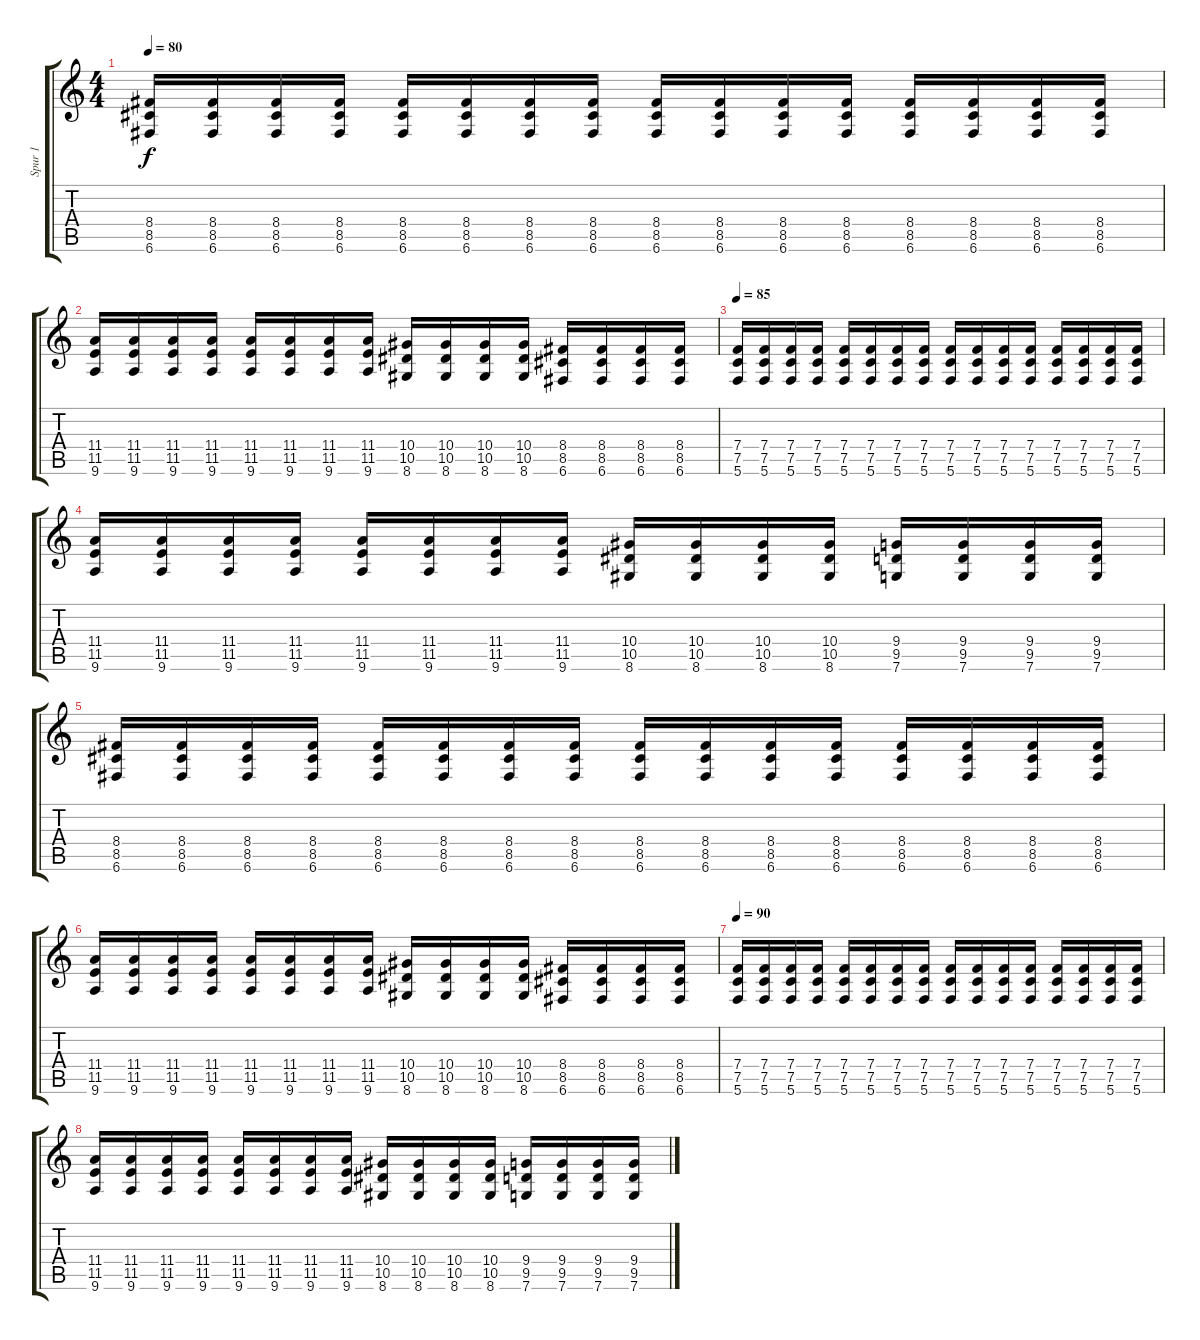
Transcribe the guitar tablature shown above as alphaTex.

\track ("Spur 1" "Spur 1") {instrument electricguitarclean}
\staff {score tabs}
\tuning (C4 G3 Eb3 Bb2 F2 C2) {hide}
\ts (4 4)
\tempo 80
\clef g2
\ks c
(8.4 8.5 6.6).16{dy f} (8.4 8.5 6.6).16 (8.4 8.5 6.6).16 (8.4 8.5 6.6).16 (8.4 8.5 6.6).16 (8.4 8.5 6.6).16 (8.4 8.5 6.6).16 (8.4 8.5 6.6).16 (8.4 8.5 6.6).16 (8.4 8.5 6.6).16 (8.4 8.5 6.6).16 (8.4 8.5 6.6).16 (8.4 8.5 6.6).16 (8.4 8.5 6.6).16 (8.4 8.5 6.6).16 (8.4 8.5 6.6).16 |
(11.4 11.5 9.6).16 (11.4 11.5 9.6).16 (11.4 11.5 9.6).16 (11.4 11.5 9.6).16 (11.4 11.5 9.6).16 (11.4 11.5 9.6).16 (11.4 11.5 9.6).16 (11.4 11.5 9.6).16 (10.4 10.5 8.6).16 (10.4 10.5 8.6).16 (10.4 10.5 8.6).16 (10.4 10.5 8.6).16 (8.4 8.5 6.6).16 (8.4 8.5 6.6).16 (8.4 8.5 6.6).16 (8.4 8.5 6.6).16 |
\tempo 85
(7.4 7.5 5.6).16 (7.4 7.5 5.6).16 (7.4 7.5 5.6).16 (7.4 7.5 5.6).16 (7.4 7.5 5.6).16 (7.4 7.5 5.6).16 (7.4 7.5 5.6).16 (7.4 7.5 5.6).16 (7.4 7.5 5.6).16 (7.4 7.5 5.6).16 (7.4 7.5 5.6).16 (7.4 7.5 5.6).16 (7.4 7.5 5.6).16 (7.4 7.5 5.6).16 (7.4 7.5 5.6).16 (7.4 7.5 5.6).16 |
(11.4 11.5 9.6).16 (11.4 11.5 9.6).16 (11.4 11.5 9.6).16 (11.4 11.5 9.6).16 (11.4 11.5 9.6).16 (11.4 11.5 9.6).16 (11.4 11.5 9.6).16 (11.4 11.5 9.6).16 (10.4 10.5 8.6).16 (10.4 10.5 8.6).16 (10.4 10.5 8.6).16 (10.4 10.5 8.6).16 (9.4 9.5 7.6).16 (9.4 9.5 7.6).16 (9.4 9.5 7.6).16 (9.4 9.5 7.6).16 |
(8.4 8.5 6.6).16 (8.4 8.5 6.6).16 (8.4 8.5 6.6).16 (8.4 8.5 6.6).16 (8.4 8.5 6.6).16 (8.4 8.5 6.6).16 (8.4 8.5 6.6).16 (8.4 8.5 6.6).16 (8.4 8.5 6.6).16 (8.4 8.5 6.6).16 (8.4 8.5 6.6).16 (8.4 8.5 6.6).16 (8.4 8.5 6.6).16 (8.4 8.5 6.6).16 (8.4 8.5 6.6).16 (8.4 8.5 6.6).16 |
(11.4 11.5 9.6).16 (11.4 11.5 9.6).16 (11.4 11.5 9.6).16 (11.4 11.5 9.6).16 (11.4 11.5 9.6).16 (11.4 11.5 9.6).16 (11.4 11.5 9.6).16 (11.4 11.5 9.6).16 (10.4 10.5 8.6).16 (10.4 10.5 8.6).16 (10.4 10.5 8.6).16 (10.4 10.5 8.6).16 (8.4 8.5 6.6).16 (8.4 8.5 6.6).16 (8.4 8.5 6.6).16 (8.4 8.5 6.6).16 |
\tempo 90
(7.4 7.5 5.6).16 (7.4 7.5 5.6).16 (7.4 7.5 5.6).16 (7.4 7.5 5.6).16 (7.4 7.5 5.6).16 (7.4 7.5 5.6).16 (7.4 7.5 5.6).16 (7.4 7.5 5.6).16 (7.4 7.5 5.6).16 (7.4 7.5 5.6).16 (7.4 7.5 5.6).16 (7.4 7.5 5.6).16 (7.4 7.5 5.6).16 (7.4 7.5 5.6).16 (7.4 7.5 5.6).16 (7.4 7.5 5.6).16 |
(11.4 11.5 9.6).16 (11.4 11.5 9.6).16 (11.4 11.5 9.6).16 (11.4 11.5 9.6).16 (11.4 11.5 9.6).16 (11.4 11.5 9.6).16 (11.4 11.5 9.6).16 (11.4 11.5 9.6).16 (10.4 10.5 8.6).16 (10.4 10.5 8.6).16 (10.4 10.5 8.6).16 (10.4 10.5 8.6).16 (9.4 9.5 7.6).16 (9.4 9.5 7.6).16 (9.4 9.5 7.6).16 (9.4 9.5 7.6).16
